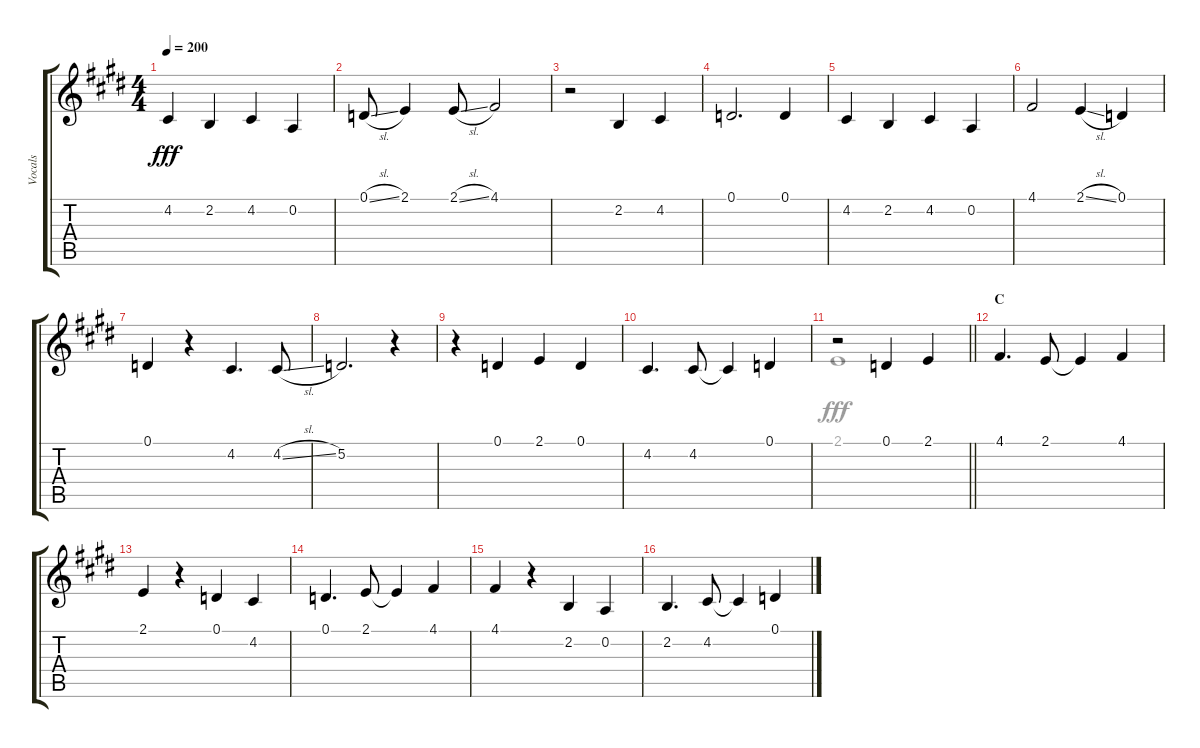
\track ("Vocals" "Vocals") {instrument voiceoohs}
\staff {score tabs}
\tuning (D4 A3 F3 C3 G2 D2) {hide}
\voice
\ts (4 4)
\tempo 200
\clef g2
\ks e
4.2.4{dy fff} 2.2.4 4.2.4 0.2.4 |
0.1{sl}.8 2.1.4 2.1{sl}.8 4.1.2 |
r.2 2.2.4 4.2.4 |
0.1.2{d} 0.1.4 |
4.2.4 2.2.4 4.2.4 0.2.4 |
4.1.2 2.1{sl}.4 0.1.4 |
0.1.4 r.4 4.2.4{d} 4.2{sl}.8 |
5.2.2{d} r.4 |
r.4 0.1.4 2.1.4 0.1.4 |
4.2.4{d} 4.2.8 4.2{t}.4 0.1.4 |
\barLineRight lightlight
r.2 0.1.4 2.1.4 |
\section ("" "C")
4.1.4{d} 2.1.8 2.1{t}.4 4.1.4 |
2.1.4 r.4 0.1.4 4.2.4 |
0.1.4{d} 2.1.8 2.1{t}.4 4.1.4 |
4.1.4 r.4 2.2.4 0.2.4 |
2.2.4{d} 4.2.8 4.2{t}.4 0.1.4
\voice
\clef g2
\ottava regular
\simile none
\ks e
|
|
|
|
|
|
|
|
|
|
\barLineRight lightlight
2.1.1 |
|
|
|
|
